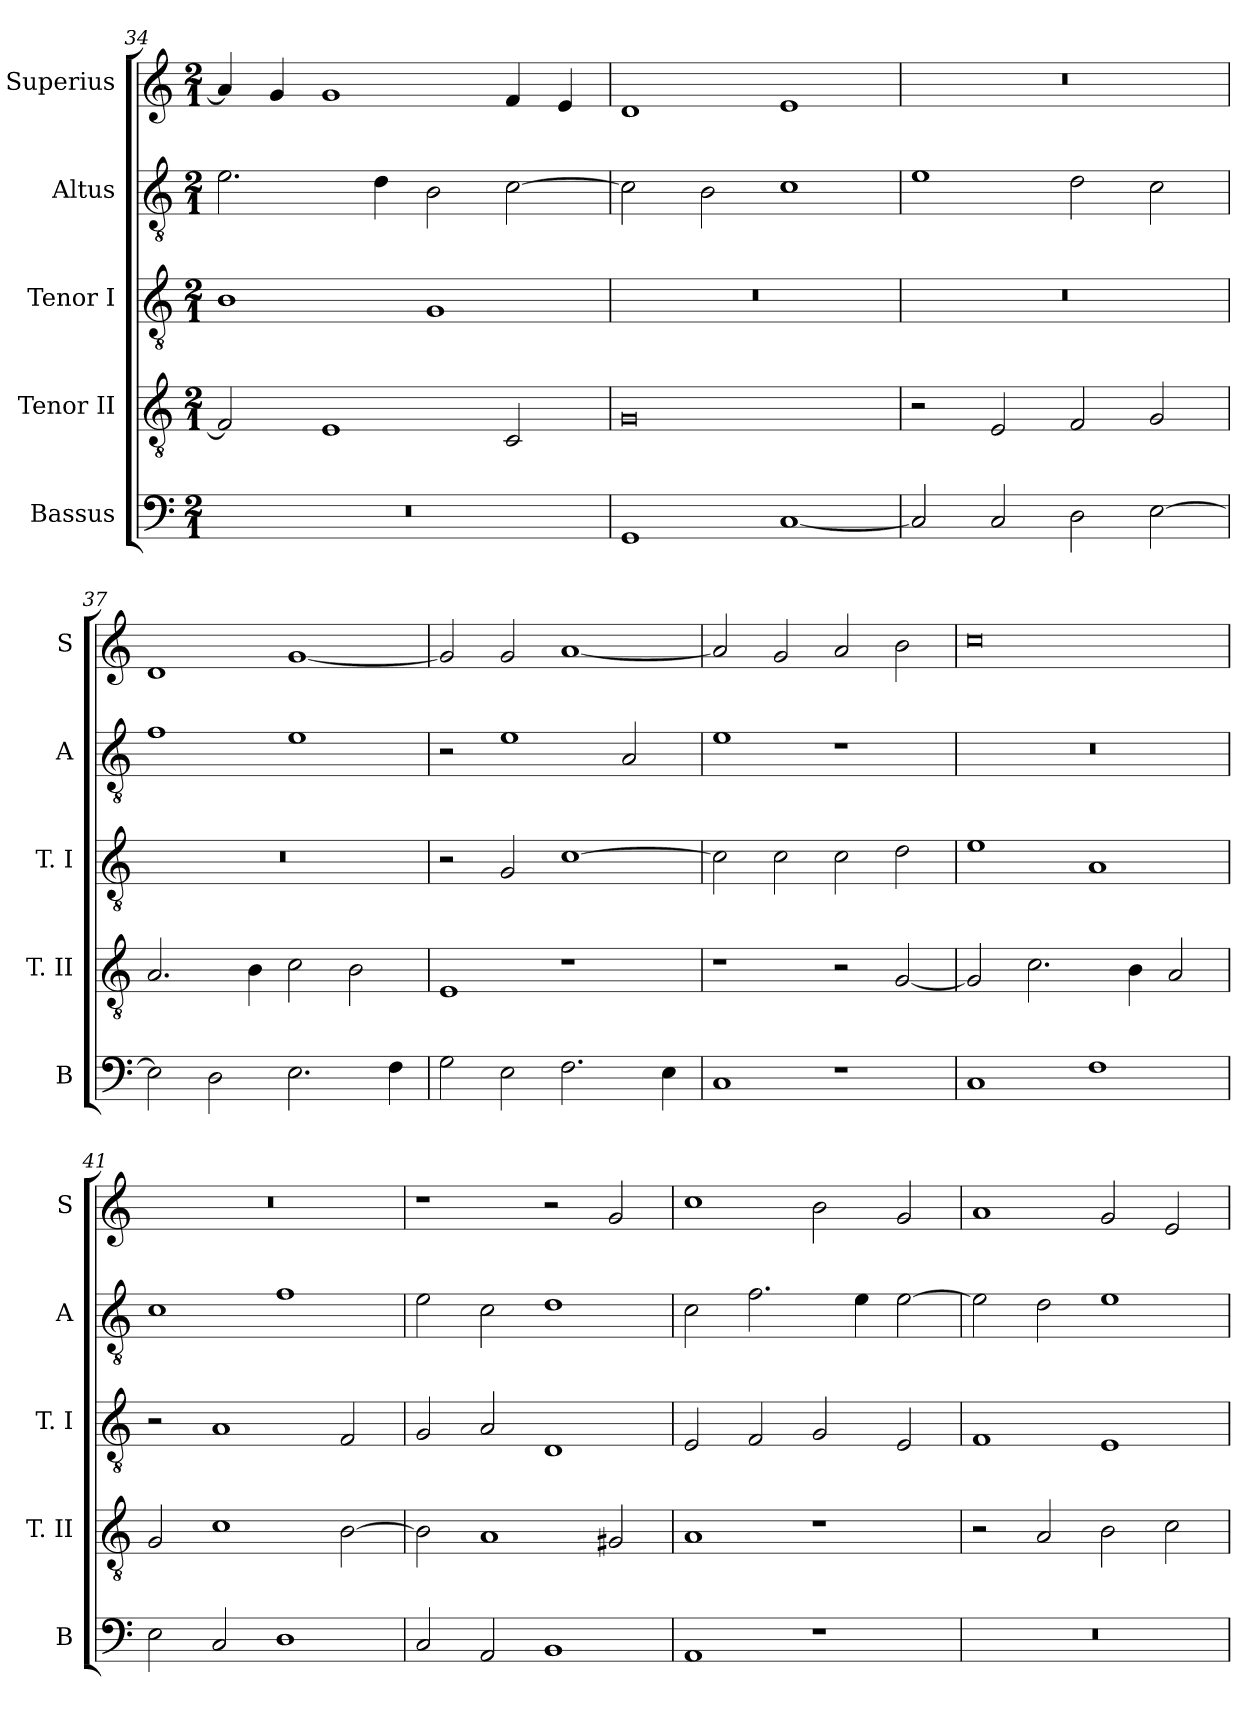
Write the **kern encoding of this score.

**kern	**kern	**kern	**kern	**kern
*part5	*part4	*part3	*part2	*part1
*staff5	*staff4	*staff3	*staff2	*staff1
*I"Bassus	*I"Tenor II	*I"Tenor I	*I"Altus	*I"Superius
*I'B	*I'T. II	*I'T. I	*I'A	*I'S
*clefF4	*clefGv2	*clefGv2	*clefGv2	*clefG2
*k[]	*k[]	*k[]	*k[]	*k[]
*C:	*C:	*C:	*C:	*C:
*M2/1	*M2/1	*M2/1	*M2/1	*M2/1
=34	=34	=34	=34	=34
0r	2F]	1B	2.e	4a]
.	.	.	.	4g
.	1E	.	.	1g
.	.	.	4d	.
.	.	1G	2B	.
.	2C	.	[2c	4f
.	.	.	.	4e
=35	=35	=35	=35	=35
1GG	0G	0r	2c]	1d
.	.	.	2B	.
[1C	.	.	1c	1e
=36	=36	=36	=36	=36
2C]	2r	0r	1e	0r
2C	2E	.	.	.
2D	2F	.	2d	.
[2E	2G	.	2c	.
=37	=37	=37	=37	=37
2E]	2.A	0r	1f	1d
2D	.	.	.	.
.	4B	.	.	.
2.E	2c	.	1e	[1g
.	2B	.	.	.
4F	.	.	.	.
=38	=38	=38	=38	=38
2G	1E	2r	2r	2g]
2E	.	2G	1e	2g
2.F	1r	[1c	.	[1a
.	.	.	2A	.
4E	.	.	.	.
=39	=39	=39	=39	=39
1C	1r	2c]	1e	2a]
.	.	2c	.	2g
1r	2r	2c	1r	2a
.	[2G	2d	.	2b
=40	=40	=40	=40	=40
1C	2G]	1e	0r	0cc
.	2.c	.	.	.
1F	.	1A	.	.
.	4B	.	.	.
.	2A	.	.	.
=41	=41	=41	=41	=41
2E	2G	2r	1c	0r
2C	1c	1A	.	.
1D	.	.	1f	.
.	[2B	2F	.	.
=42	=42	=42	=42	=42
2C	2B]	2G	2e	1r
2AA	1A	2A	2c	.
1BB	.	1D	1d	2r
.	2G#X	.	.	2g
=43	=43	=43	=43	=43
1AA	1A	2E	2c	1cc
.	.	2F	2.f	.
1r	1r	2G	.	2b
.	.	.	4e	.
.	.	2E	[2e	2g
=44	=44	=44	=44	=44
0r	2r	1F	2e]	1a
.	2A	.	2d	.
.	2B	1E	1e	2g
.	2c	.	.	2e
=	=	=	=	=
*-	*-	*-	*-	*-
